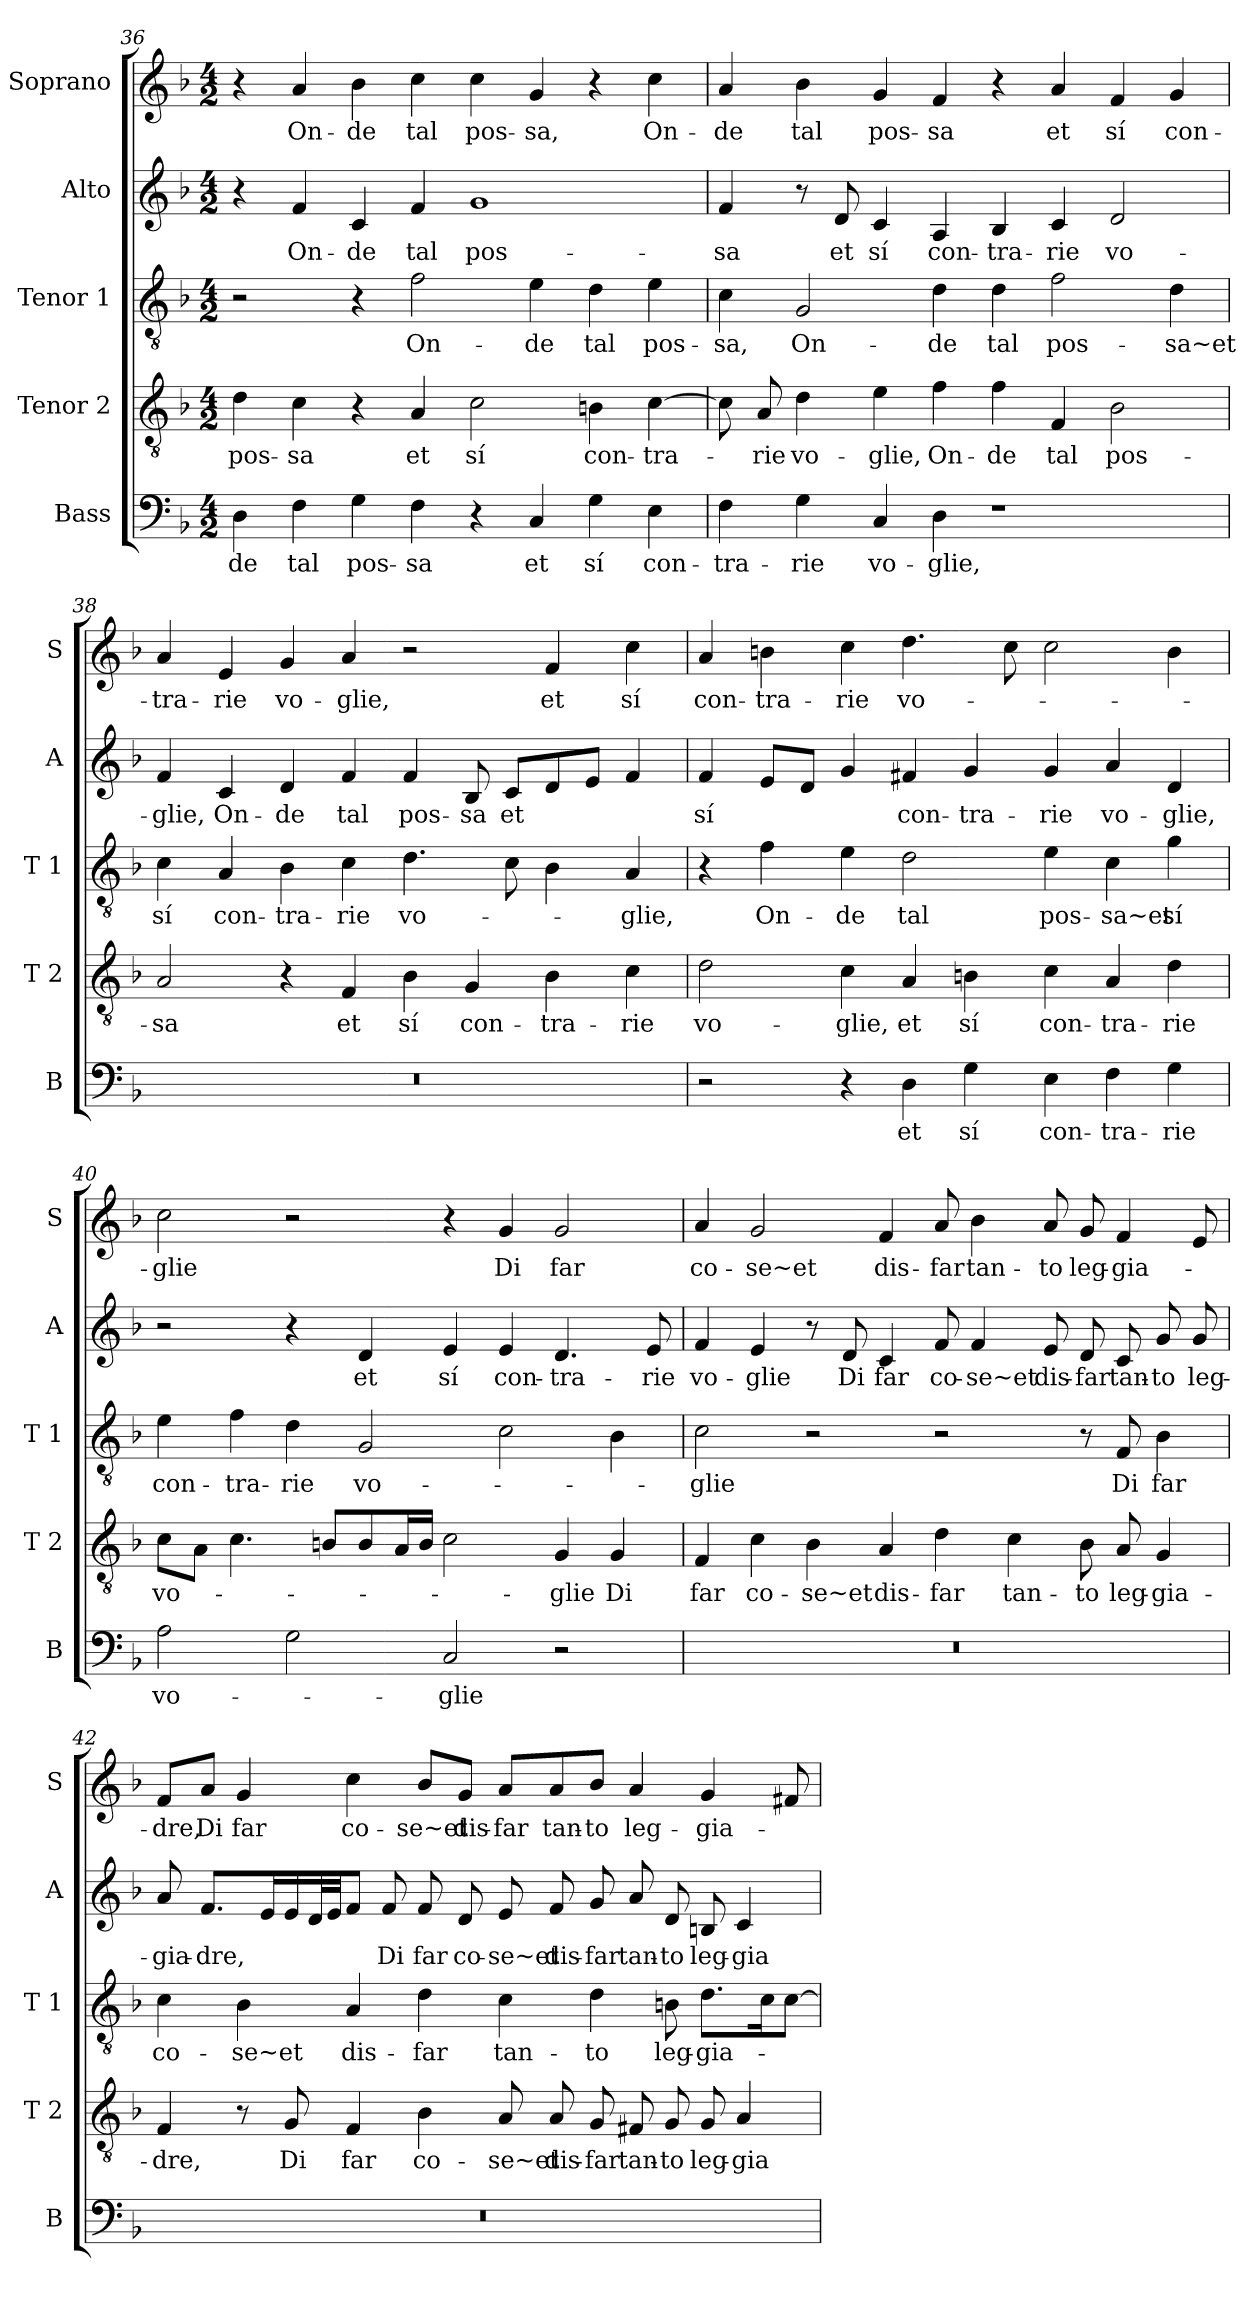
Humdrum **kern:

**kern	**text	**kern	**text	**kern	**text	**kern	**text	**kern	**text
*part5	*part5	*part4	*part4	*part3	*part3	*part2	*part2	*part1	*part1
*staff5	*staff5	*staff4	*staff4	*staff3	*staff3	*staff2	*staff2	*staff1	*staff1
*I"Bass	*	*I"Tenor 2	*	*I"Tenor 1	*	*I"Alto	*	*I"Soprano	*
*I'B	*	*I'T 2	*	*I'T 1	*	*I'A	*	*I'S	*
*clefF4	*	*clefGv2	*	*clefGv2	*	*clefG2	*	*clefG2	*
*k[b-]	*	*k[b-]	*	*k[b-]	*	*k[b-]	*	*k[b-]	*
*F:	*	*F:	*	*F:	*	*F:	*	*F:	*
*M4/2	*	*M4/2	*	*M4/2	*	*M4/2	*	*M4/2	*
=36	=36	=36	=36	=36	=36	=36	=36	=36	=36
!	!LO:LY:b	!	!LO:LY:b	!	!	!	!	!	!
4D\	-de	4d\	pos-	2r	.	4r	.	4r	.
!	!LO:LY:b	!	!LO:LY:b	!	!	!	!LO:LY:b	!	!LO:LY:b
4F\	tal	4c\	-sa	.	.	4f/	On-	4a/	On-
!	!LO:LY:b	!	!	!	!	!	!LO:LY:b	!	!LO:LY:b
4G\	pos-	4r	.	4r	.	4c/	-de	4b-\	-de
!	!LO:LY:b	!	!LO:LY:b	!	!LO:LY:b	!	!LO:LY:b	!	!LO:LY:b
4F\	-sa	4A/	et	2f\	On-	4f/	tal	4cc\	tal
!	!	!	!LO:LY:b	!	!	!	!LO:LY:b	!	!LO:LY:b
4r	.	2c\	sí	.	.	1g	pos-	4cc\	pos-
!	!LO:LY:b	!	!	!	!LO:LY:b	!	!	!	!LO:LY:b
4C/	et	.	.	4e\	-de	.	.	4g/	-sa,
!	!LO:LY:b	!	!LO:LY:b	!	!LO:LY:b	!	!	!	!
4G\	sí	4Bn\	con-	4d\	tal	.	.	4r	.
!	!LO:LY:b	!	!LO:LY:b	!	!LO:LY:b	!	!	!	!LO:LY:b
4E\	con-	[4c\	-tra-	4e\	pos-	.	.	4cc\	On-
=37	=37	=37	=37	=37	=37	=37	=37	=37	=37
!	!LO:LY:b	!	!	!	!LO:LY:b	!	!LO:LY:b	!	!LO:LY:b
4F\	-tra-	8c\]	.	4c\	-sa,	4f/	-sa	4a/	-de
!	!	!	!LO:LY:b	!	!	!	!	!	!
.	.	8A/	-rie	.	.	.	.	.	.
!	!LO:LY:b	!	!LO:LY:b	!	!LO:LY:b	!	!	!	!LO:LY:b
4G\	-rie	4d\	vo-	2G/	On-	8r	.	4b-\	tal
!	!	!	!	!	!	!	!LO:LY:b	!	!
.	.	.	.	.	.	8d/	et	.	.
!	!LO:LY:b	!	!LO:LY:b	!	!	!	!LO:LY:b	!	!LO:LY:b
4C/	vo-	4e\	-glie,	.	.	4c/	sí	4g/	pos-
!	!LO:LY:b	!	!LO:LY:b	!	!LO:LY:b	!	!LO:LY:b	!	!LO:LY:b
4D\	-glie,	4f\	On-	4d\	-de	4A/	con-	4f/	-sa
!	!	!	!LO:LY:b	!	!LO:LY:b	!	!LO:LY:b	!	!
1r	.	4f\	-de	4d\	tal	4B-/	-tra-	4r	.
!	!	!	!LO:LY:b	!	!LO:LY:b	!	!LO:LY:b	!	!LO:LY:b
.	.	4F/	tal	2f\	pos-	4c/	-rie	4a/	et
!	!	!	!LO:LY:b	!	!	!	!LO:LY:b	!	!LO:LY:b
.	.	2B-\	pos-	.	.	2d/	vo-	4f/	sí
!	!	!	!	!	!LO:LY:b	!	!	!	!LO:LY:b
.	.	.	.	4d\	-sa~et	.	.	4g/	con-
!!LO:PB:g=z
=38	=38	=38	=38	=38	=38	=38	=38	=38	=38
!	!	!	!LO:LY:b	!	!LO:LY:b	!	!LO:LY:b	!	!LO:LY:b
0r	.	2A/	-sa	4c\	sí	4f/	-glie,	4a/	-tra-
!	!	!	!	!	!LO:LY:b	!	!LO:LY:b	!	!LO:LY:b
.	.	.	.	4A/	con-	4c/	On-	4e/	-rie
!	!	!	!	!	!LO:LY:b	!	!LO:LY:b	!	!LO:LY:b
.	.	4r	.	4B-\	-tra-	4d/	-de	4g/	vo-
!	!	!	!LO:LY:b	!	!LO:LY:b	!	!LO:LY:b	!	!LO:LY:b
.	.	4F/	et	4c\	-rie	4f/	tal	4a/	-glie,
!	!	!	!LO:LY:b	!	!LO:LY:b	!	!LO:LY:b	!	!
.	.	4B-\	sí	4.d\	vo-	4f/	pos-	2r	.
!	!	!	!LO:LY:b	!	!	!	!LO:LY:b	!	!
.	.	4G/	con-	.	.	8B-/	-sa	.	.
!	!	!	!	!	!	!	!LO:LY:b	!	!
.	.	.	.	8c\	.	8c/L	et	.	.
!	!	!	!LO:LY:b	!	!	!	!	!	!LO:LY:b
.	.	4B-\	-tra-	4B-\	.	8d/	.	4f/	et
.	.	.	.	.	.	8e/J	.	.	.
!	!	!	!LO:LY:b	!	!LO:LY:b	!	!	!	!LO:LY:b
.	.	4c\	-rie	4A/	-glie,	4f/	.	4cc\	sí
=39	=39	=39	=39	=39	=39	=39	=39	=39	=39
!	!	!	!LO:LY:b	!	!	!	!LO:LY:b	!	!LO:LY:b
2r	.	2d\	vo-	4r	.	4f/	sí	4a/	con-
!	!	!	!	!	!LO:LY:b	!	!	!	!LO:LY:b
.	.	.	.	4f\	On-	8e/L	.	4bn\	-tra-
.	.	.	.	.	.	8d/J	.	.	.
!	!	!	!LO:LY:b	!	!LO:LY:b	!	!	!	!LO:LY:b
4r	.	4c\	-glie,	4e\	-de	4g/	.	4cc\	-rie
!	!LO:LY:b	!	!LO:LY:b	!	!LO:LY:b	!	!LO:LY:b	!	!LO:LY:b
4D\	et	4A/	et	2d\	tal	4f#X/	con-	4.dd\	vo-
!	!LO:LY:b	!	!LO:LY:b	!	!	!	!LO:LY:b	!	!
4G\	sí	4Bn\	sí	.	.	4g/	-tra-	.	.
.	.	.	.	.	.	.	.	8cc\	.
!	!LO:LY:b	!	!LO:LY:b	!	!LO:LY:b	!	!LO:LY:b	!	!
4E\	con-	4c\	con-	4e\	pos-	4g/	-rie	2cc\	.
!	!LO:LY:b	!	!LO:LY:b	!	!LO:LY:b	!	!LO:LY:b	!	!
4F\	-tra-	4A/	-tra-	4c\	-sa~et	4a/	vo-	.	.
!	!LO:LY:b	!	!LO:LY:b	!	!LO:LY:b	!	!LO:LY:b	!	!
4G\	-rie	4d\	-rie	4g\	sí	4d/	-glie,	4b\	.
=40	=40	=40	=40	=40	=40	=40	=40	=40	=40
!	!LO:LY:b	!	!LO:LY:b	!	!LO:LY:b	!	!	!	!LO:LY:b
2A\	vo-	8c\L	vo-	4e\	con-	2r	.	2cc\	-glie
.	.	8A\J	.	.	.	.	.	.	.
!	!	!	!	!	!LO:LY:b	!	!	!	!
.	.	4.c\	.	4f\	-tra-	.	.	.	.
!	!	!	!	!	!LO:LY:b	!	!	!	!
2G\	.	.	.	4d\	-rie	4r	.	2r	.
.	.	8Bn/L	.	.	.	.	.	.	.
!	!	!	!	!	!LO:LY:b	!	!LO:LY:b	!	!
.	.	8B/	.	2G/	vo-	4d/	et	.	.
.	.	16A/L	.	.	.	.	.	.	.
.	.	16B/JJ	.	.	.	.	.	.	.
!	!LO:LY:b	!	!	!	!	!	!LO:LY:b	!	!
2C/	-glie	2c\	.	.	.	4e/	sí	4r	.
!	!	!	!	!	!	!	!LO:LY:b	!	!LO:LY:b
.	.	.	.	2c\	.	4e/	con-	4g/	Di
!	!	!	!LO:LY:b	!	!	!	!LO:LY:b	!	!LO:LY:b
2r	.	4G/	-glie	.	.	4.d/	-tra-	2g/	far
!	!	!	!LO:LY:b	!	!	!	!	!	!
.	.	4G/	Di	4B-\	.	.	.	.	.
!	!	!	!	!	!	!	!LO:LY:b	!	!
.	.	.	.	.	.	8e/	-rie	.	.
!!LO:LB:g=z
=41	=41	=41	=41	=41	=41	=41	=41	=41	=41
!	!	!	!LO:LY:b	!	!LO:LY:b	!	!LO:LY:b	!	!LO:LY:b
0r	.	4F/	far	2c\	-glie	4f/	vo-	4a/	co-
!	!	!	!LO:LY:b	!	!	!	!LO:LY:b	!	!LO:LY:b
.	.	4c\	co-	.	.	4e/	-glie	2g/	-se~et
!	!	!	!LO:LY:b	!	!	!	!	!	!
.	.	4B-\	-se~et	2r	.	8r	.	.	.
!	!	!	!	!	!	!	!LO:LY:b	!	!
.	.	.	.	.	.	8d/	Di	.	.
!	!	!	!LO:LY:b	!	!	!	!LO:LY:b	!	!LO:LY:b
.	.	4A/	dis-	.	.	4c/	far	4f/	dis-
!	!	!	!LO:LY:b	!	!	!	!LO:LY:b	!	!LO:LY:b
.	.	4d\	-far	2r	.	8f/	co-	8a/	-far
!	!	!	!	!	!	!	!LO:LY:b	!	!LO:LY:b
.	.	.	.	.	.	4f/	-se~et	4b-\	tan-
!	!	!	!LO:LY:b	!	!	!	!	!	!
.	.	4c\	tan-	.	.	.	.	.	.
!	!	!	!	!	!	!	!LO:LY:b	!	!LO:LY:b
.	.	.	.	.	.	8e/	dis-	8a/	-to
!	!	!	!LO:LY:b	!	!	!	!LO:LY:b	!	!LO:LY:b
.	.	8B-\	-to	8r	.	8d/	-far	8g/	leg-
!	!	!	!LO:LY:b	!	!LO:LY:b	!	!LO:LY:b	!	!LO:LY:b
.	.	8A/	leg-	8F/	Di	8c/	tan-	4f/	-gia-
!	!	!	!LO:LY:b	!	!LO:LY:b	!	!LO:LY:b	!	!
.	.	4G/	-gia-	4B-\	far	8g/	-to	.	.
!	!	!	!	!	!	!	!LO:LY:b	!	!
.	.	.	.	.	.	8g/	leg-	8e/	.
=42	=42	=42	=42	=42	=42	=42	=42	=42	=42
!	!	!	!LO:LY:b	!	!LO:LY:b	!	!LO:LY:b	!	!LO:LY:b
0r	.	4F/	-dre,	4c\	co-	8a/	-gia-	8f/L	-dre,
!	!	!	!	!	!	!	!LO:LY:b	!	!LO:LY:b
.	.	.	.	.	.	8.f/L	-dre,	8a/J	Di
!	!	!	!	!	!LO:LY:b	!	!	!	!LO:LY:b
.	.	8r	.	4B-\	-se~et	.	.	4g/	far
.	.	.	.	.	.	16e/L	.	.	.
!	!	!	!LO:LY:b	!	!	!	!	!	!
.	.	8G/	Di	.	.	16e/	.	.	.
.	.	.	.	.	.	32d/L	.	.	.
.	.	.	.	.	.	32e/JJ	.	.	.
!	!	!	!LO:LY:b	!	!LO:LY:b	!	!	!	!LO:LY:b
.	.	4F/	far	4A/	dis-	8f/J	.	4cc\	co-
!	!	!	!	!	!	!	!LO:LY:b	!	!
.	.	.	.	.	.	8f/	Di	.	.
!	!	!	!LO:LY:b	!	!LO:LY:b	!	!LO:LY:b	!	!LO:LY:b
.	.	4B-\	co-	4d\	-far	8f/	far	8b-/L	-se~et
!	!	!	!	!	!	!	!LO:LY:b	!	!LO:LY:b
.	.	.	.	.	.	8d/	co-	8g/J	dis-
!	!	!	!LO:LY:b	!	!LO:LY:b	!	!LO:LY:b	!	!LO:LY:b
.	.	8A/	-se~et	4c\	tan-	8e/	-se~et	8a/L	-far
!	!	!	!LO:LY:b	!	!	!	!LO:LY:b	!	!LO:LY:b
.	.	8A/	dis-	.	.	8f/	dis-	8a/	tan-
!	!	!	!LO:LY:b	!	!LO:LY:b	!	!LO:LY:b	!	!LO:LY:b
.	.	8G/	-far	4d\	-to	8g/	-far	8b-/J	-to
!	!	!	!LO:LY:b	!	!	!	!LO:LY:b	!	!LO:LY:b
.	.	8F#X/	tan-	.	.	8a/	tan-	4a/	leg-
!	!	!	!LO:LY:b	!	!LO:LY:b	!	!LO:LY:b	!	!
.	.	8G/	-to	8Bn\	leg-	8d/	-to	.	.
!	!	!	!LO:LY:b	!	!LO:LY:b	!	!LO:LY:b	!	!LO:LY:b
.	.	8G/	leg-	8.d\L	-gia-	8Bn/	leg-	4g/	-gia-
!	!	!	!LO:LY:b	!	!	!	!LO:LY:b	!	!
.	.	4A/	-gia-	.	.	4c/	-gia-	.	.
.	.	.	.	16c\k	.	.	.	.	.
.	.	.	.	[8c\J	.	.	.	8f#X/	.
=	=	=	=	=	=	=	=	=	=
*-	*-	*-	*-	*-	*-	*-	*-	*-	*-
